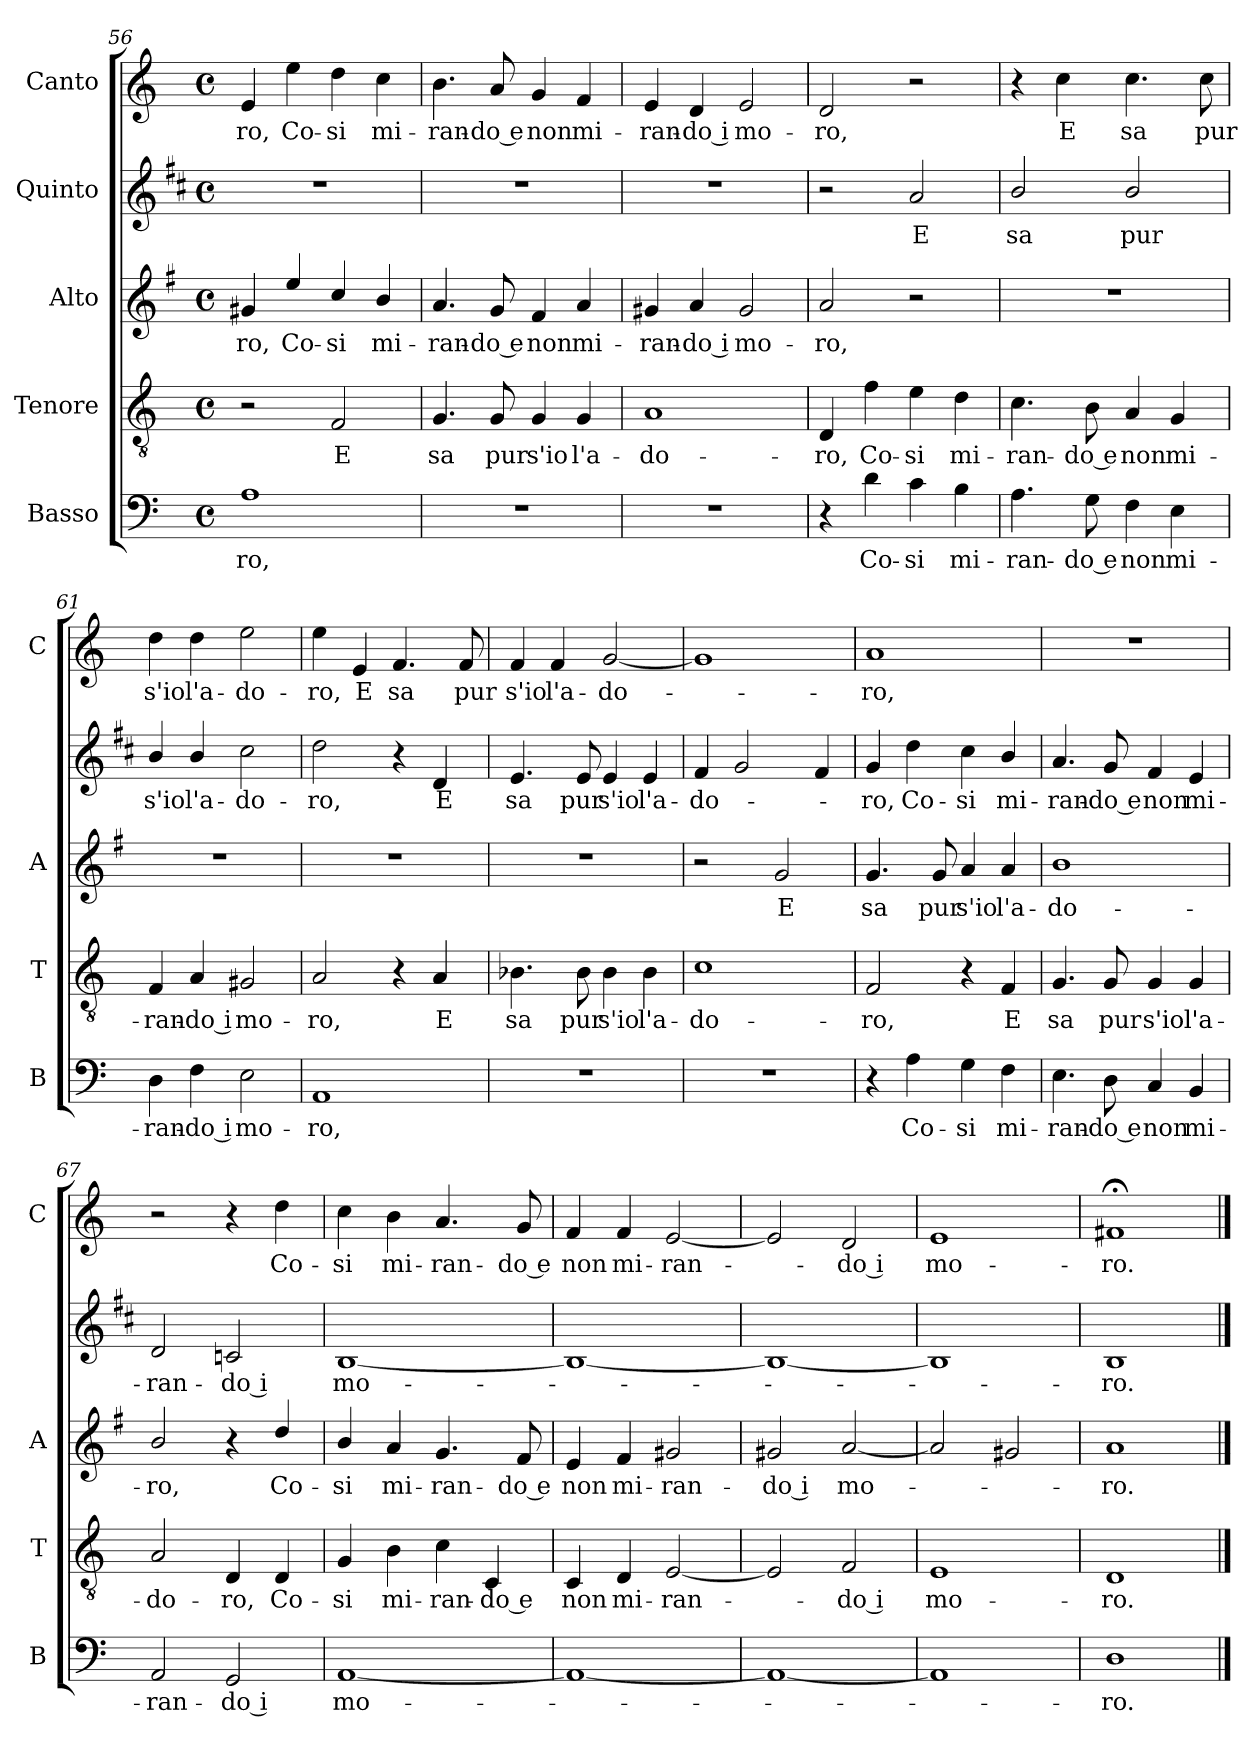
**kern	**text	**kern	**text	**kern	**text	**kern	**text	**kern	**text
*part5	*part5	*part4	*part4	*part3	*part3	*part2	*part2	*part1	*part1
*staff5	*staff5	*staff4	*staff4	*staff3	*staff3	*staff2	*staff2	*staff1	*staff1
*I"Basso	*	*I"Tenore	*	*I"Alto	*	*I"Quinto	*	*I"Canto	*
*I'B	*	*I'T	*	*I'A	*	*	*	*I'C	*
*clefF4	*	*clefGv2	*	*clefG2	*	*clefG2	*	*clefG2	*
*	*	*	*	*ITrd4c7	*	*ITrd1c2	*	*	*
*k[]	*	*k[]	*	*k[]	*	*k[]	*	*k[]	*
*C:	*	*C:	*	*C:	*	*C:	*	*C:	*
*M4/4	*	*M4/4	*	*M4/4	*	*M4/4	*	*M4/4	*
*met(c)	*	*met(c)	*	*met(c)	*	*met(c)	*	*met(c)	*
=56	=56	=56	=56	=56	=56	=56	=56	=56	=56
!	!LO:LY:b	!	!	!	!LO:LY:b	!	!	!	!LO:LY:b
1A	-ro,	2r	.	4c#X/	-ro,	1r	.	4e/	-ro,
!	!	!	!	!	!LO:LY:b	!	!	!	!LO:LY:b
.	.	.	.	4a/	Co-	.	.	4ee\	Co-
!	!	!	!LO:LY:b	!	!LO:LY:b	!	!	!	!LO:LY:b
.	.	2F/	E	4f/	-si	.	.	4dd\	-si
!	!	!	!	!	!LO:LY:b	!	!	!	!LO:LY:b
.	.	.	.	4e/	mi-	.	.	4cc\	mi-
!!LO:LB:g=z
=57	=57	=57	=57	=57	=57	=57	=57	=57	=57
!	!	!	!LO:LY:b	!	!LO:LY:b	!	!	!	!LO:LY:b
1r	.	4.G/	sa	4.d/	-ran-	1r	.	4.b\	-ran-
!	!	!	!LO:LY:b	!	!LO:LY:b	!	!	!	!LO:LY:b
.	.	8G/	pur	8c/	-do e	.	.	8a/	-do e
!	!	!	!LO:LY:b	!	!LO:LY:b	!	!	!	!LO:LY:b
.	.	4G/	s'io	4B/	non	.	.	4g/	non
!	!	!	!LO:LY:b	!	!LO:LY:b	!	!	!	!LO:LY:b
.	.	4G/	l'a-	4d/	mi-	.	.	4f/	mi-
=58	=58	=58	=58	=58	=58	=58	=58	=58	=58
!	!	!	!LO:LY:b	!	!LO:LY:b	!	!	!	!LO:LY:b
1r	.	1A	-do-	4c#X/	-ran-	1r	.	4e/	-ran-
!	!	!	!	!	!LO:LY:b	!	!	!	!LO:LY:b
.	.	.	.	4d/	-do i	.	.	4d/	-do i
!	!	!	!	!	!LO:LY:b	!	!	!	!LO:LY:b
.	.	.	.	2c#/	mo-	.	.	2e/	mo-
=59	=59	=59	=59	=59	=59	=59	=59	=59	=59
!	!	!	!LO:LY:b	!	!LO:LY:b	!	!	!	!LO:LY:b
4r	.	4D/	-ro,	2d/	-ro,	2r	.	2d/	-ro,
!	!LO:LY:b	!	!LO:LY:b	!	!	!	!	!	!
4d\	Co-	4f\	Co-	.	.	.	.	.	.
!	!LO:LY:b	!	!LO:LY:b	!	!	!	!LO:LY:b	!	!
4c\	-si	4e\	-si	2r	.	2g/	E	2r	.
!	!LO:LY:b	!	!LO:LY:b	!	!	!	!	!	!
4B\	mi-	4d\	mi-	.	.	.	.	.	.
=60	=60	=60	=60	=60	=60	=60	=60	=60	=60
!	!LO:LY:b	!	!LO:LY:b	!	!	!	!LO:LY:b	!	!
4.A\	-ran-	4.c\	-ran-	1r	.	2a/	sa	4r	.
!	!	!	!	!	!	!	!	!	!LO:LY:b
.	.	.	.	.	.	.	.	4cc\	E
!	!LO:LY:b	!	!LO:LY:b	!	!	!	!	!	!
8G\	-do e	8B\	-do e	.	.	.	.	.	.
!	!LO:LY:b	!	!LO:LY:b	!	!	!	!LO:LY:b	!	!LO:LY:b
4F\	non	4A/	non	.	.	2a/	pur	4.cc\	sa
!	!LO:LY:b	!	!LO:LY:b	!	!	!	!	!	!
4E\	mi-	4G/	mi-	.	.	.	.	.	.
!	!	!	!	!	!	!	!	!	!LO:LY:b
.	.	.	.	.	.	.	.	8cc\	pur
=61	=61	=61	=61	=61	=61	=61	=61	=61	=61
!	!LO:LY:b	!	!LO:LY:b	!	!	!	!LO:LY:b	!	!LO:LY:b
4D\	-ran-	4F/	-ran-	1r	.	4a/	s'io	4dd\	s'io
!	!LO:LY:b	!	!LO:LY:b	!	!	!	!LO:LY:b	!	!LO:LY:b
4F\	-do i	4A/	-do i	.	.	4a/	l'a-	4dd\	l'a-
!	!LO:LY:b	!	!LO:LY:b	!	!	!	!LO:LY:b	!	!LO:LY:b
2E\	mo-	2G#X/	mo-	.	.	2b\	-do-	2ee\	-do-
=62	=62	=62	=62	=62	=62	=62	=62	=62	=62
!	!LO:LY:b	!	!LO:LY:b	!	!	!	!LO:LY:b	!	!LO:LY:b
1AA	-ro,	2A/	-ro,	1r	.	2cc\	-ro,	4ee\	-ro,
!	!	!	!	!	!	!	!	!	!LO:LY:b
.	.	.	.	.	.	.	.	4e/	E
!	!	!	!	!	!	!	!	!	!LO:LY:b
.	.	4r	.	.	.	4r	.	4.f/	sa
!	!	!	!LO:LY:b	!	!	!	!LO:LY:b	!	!
.	.	4A/	E	.	.	4c/	E	.	.
!	!	!	!	!	!	!	!	!	!LO:LY:b
.	.	.	.	.	.	.	.	8f/	pur
=63	=63	=63	=63	=63	=63	=63	=63	=63	=63
!	!	!	!LO:LY:b	!	!	!	!LO:LY:b	!	!LO:LY:b
1r	.	4.B-X\	sa	1r	.	4.d/	sa	4f/	s'io
!	!	!	!	!	!	!	!	!	!LO:LY:b
.	.	.	.	.	.	.	.	4f/	l'a-
!	!	!	!LO:LY:b	!	!	!	!LO:LY:b	!	!
.	.	8B-\	pur	.	.	8d/	pur	.	.
!	!	!	!LO:LY:b	!	!	!	!LO:LY:b	!	!LO:LY:b
.	.	4B-\	s'io	.	.	4d/	s'io	[2g/	-do-
!	!	!	!LO:LY:b	!	!	!	!LO:LY:b	!	!
.	.	4B-\	l'a-	.	.	4d/	l'a-	.	.
!!LO:LB:g=z
=64	=64	=64	=64	=64	=64	=64	=64	=64	=64
!	!	!	!LO:LY:b	!	!	!	!LO:LY:b	!	!
1r	.	1c	-do-	2r	.	4e/	-do-	1g]	.
.	.	.	.	.	.	2f/	.	.	.
!	!	!	!	!	!LO:LY:b	!	!	!	!
.	.	.	.	2c/	E	.	.	.	.
.	.	.	.	.	.	4e/	.	.	.
=65	=65	=65	=65	=65	=65	=65	=65	=65	=65
!	!	!	!LO:LY:b	!	!LO:LY:b	!	!LO:LY:b	!	!LO:LY:b
4r	.	2F/	-ro,	4.c/	sa	4f/	-ro,	1a	-ro,
!	!LO:LY:b	!	!	!	!	!	!LO:LY:b	!	!
4A\	Co-	.	.	.	.	4cc\	Co-	.	.
!	!	!	!	!	!LO:LY:b	!	!	!	!
.	.	.	.	8c/	pur	.	.	.	.
!	!LO:LY:b	!	!	!	!LO:LY:b	!	!LO:LY:b	!	!
4G\	-si	4r	.	4d/	s'io	4b\	-si	.	.
!	!LO:LY:b	!	!LO:LY:b	!	!LO:LY:b	!	!LO:LY:b	!	!
4F\	mi-	4F/	E	4d/	l'a-	4a/	mi-	.	.
=66	=66	=66	=66	=66	=66	=66	=66	=66	=66
!	!LO:LY:b	!	!LO:LY:b	!	!LO:LY:b	!	!LO:LY:b	!	!
4.E\	-ran-	4.G/	sa	1e	-do-	4.g/	-ran-	1r	.
!	!LO:LY:b	!	!LO:LY:b	!	!	!	!LO:LY:b	!	!
8D\	-do e	8G/	pur	.	.	8f/	-do e	.	.
!	!LO:LY:b	!	!LO:LY:b	!	!	!	!LO:LY:b	!	!
4C/	non	4G/	s'io	.	.	4e/	non	.	.
!	!LO:LY:b	!	!LO:LY:b	!	!	!	!LO:LY:b	!	!
4BB/	mi-	4G/	l'a-	.	.	4d/	mi-	.	.
=67	=67	=67	=67	=67	=67	=67	=67	=67	=67
!	!LO:LY:b	!	!LO:LY:b	!	!LO:LY:b	!	!LO:LY:b	!	!
2AA/	-ran-	2A/	-do-	2e/	-ro,	2c/	-ran-	2r	.
!	!LO:LY:b	!	!LO:LY:b	!	!	!	!LO:LY:b	!	!
2GG/	-do i	4D/	-ro,	4r	.	2B-X/	-do i	4r	.
!	!	!	!LO:LY:b	!	!LO:LY:b	!	!	!	!LO:LY:b
.	.	4D/	Co-	4g/	Co-	.	.	4dd\	Co-
=68	=68	=68	=68	=68	=68	=68	=68	=68	=68
!	!LO:LY:b	!	!LO:LY:b	!	!LO:LY:b	!	!LO:LY:b	!	!LO:LY:b
[1AA	mo-	4G/	-si	4e/	-si	[1A	mo-	4cc\	-si
!	!	!	!LO:LY:b	!	!LO:LY:b	!	!	!	!LO:LY:b
.	.	4B\	mi-	4d/	mi-	.	.	4b\	mi-
!	!	!	!LO:LY:b	!	!LO:LY:b	!	!	!	!LO:LY:b
.	.	4c\	-ran-	4.c/	-ran-	.	.	4.a/	-ran-
!	!	!	!LO:LY:b	!	!	!	!	!	!
.	.	4C/	-do e	.	.	.	.	.	.
!	!	!	!	!	!LO:LY:b	!	!	!	!LO:LY:b
.	.	.	.	8B/	-do e	.	.	8g/	-do e
=69	=69	=69	=69	=69	=69	=69	=69	=69	=69
!	!	!	!LO:LY:b	!	!LO:LY:b	!	!	!	!LO:LY:b
1AA_	.	4C/	non	4A/	non	1A_	.	4f/	non
!	!	!	!LO:LY:b	!	!LO:LY:b	!	!	!	!LO:LY:b
.	.	4D/	mi-	4B/	mi-	.	.	4f/	mi-
!	!	!	!LO:LY:b	!	!LO:LY:b	!	!	!	!LO:LY:b
.	.	[2E/	-ran-	2c#X/	-ran-	.	.	[2e/	-ran-
=70	=70	=70	=70	=70	=70	=70	=70	=70	=70
!	!	!	!	!	!LO:LY:b	!	!	!	!
1AA_	.	2E/]	.	2c#X/	-do i	1A_	.	2e/]	.
!	!	!	!LO:LY:b	!	!LO:LY:b	!	!	!	!LO:LY:b
.	.	2F/	-do i	[2d/	mo-	.	.	2d/	-do i
=71	=71	=71	=71	=71	=71	=71	=71	=71	=71
!	!	!	!LO:LY:b	!	!	!	!	!	!LO:LY:b
1AA]	.	1E	mo-	2d/]	.	1A]	.	1e	mo-
.	.	.	.	2c#X/	.	.	.	.	.
=72	=72	=72	=72	=72	=72	=72	=72	=72	=72
!	!LO:LY:b	!	!LO:LY:b	!	!LO:LY:b	!	!LO:LY:b	!	!LO:LY:b
1D	-ro.	1D	-ro.	1d	-ro.	1A	-ro.	1f#X;<	-ro.
==	==	==	==	==	==	==	==	==	==
*-	*-	*-	*-	*-	*-	*-	*-	*-	*-
